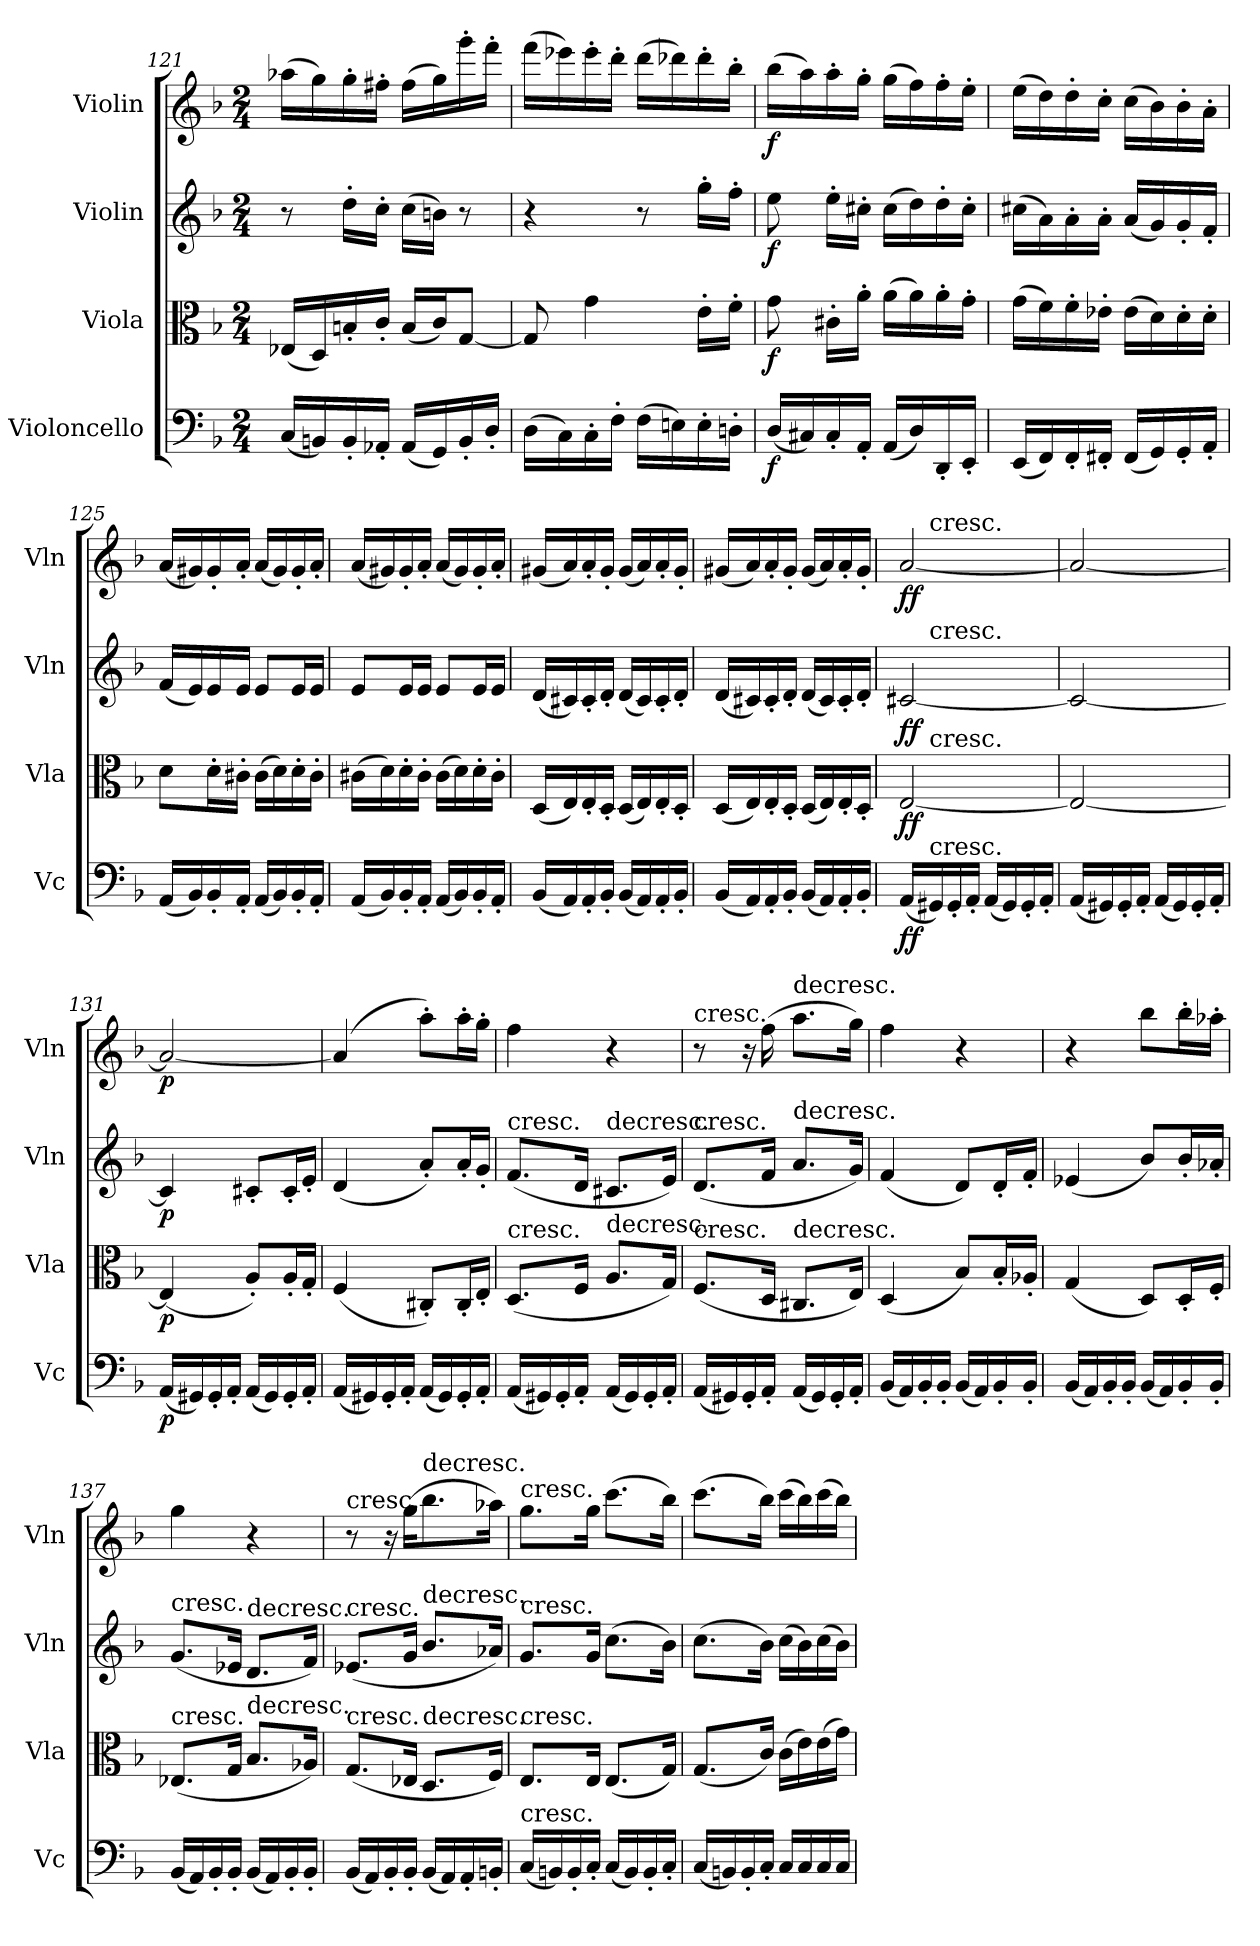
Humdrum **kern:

**kern	**dynam	**kern	**dynam	**kern	**dynam	**kern	**dynam
*part4	*part4	*part3	*part3	*part2	*part2	*part1	*part1
*staff4	*staff4	*staff3	*staff3	*staff2	*staff2	*staff1	*staff1
*I"Violoncello	*	*I"Viola	*	*I"Violin	*	*I"Violin	*
*I'Vc	*	*I'Vla	*	*I'Vln	*	*I'Vln	*
*clefF4	*	*clefC3	*	*clefG2	*	*clefG2	*
*k[b-]	*	*k[b-]	*	*k[b-]	*	*k[b-]	*
*M2/4	*	*M2/4	*	*M2/4	*	*M2/4	*
=121	=121	=121	=121	=121	=121	=121	=121
(16C/LL	.	(16E-X/LL	.	8r	.	(16aa-X\LL	.
16BBn/)	.	16D/)	.	.	.	16gg\)	.
16BB'/	.	16Bn'/	.	16dd'\LL	.	16gg'\	.
16AA-X'/JJ	.	16c'/JJ	.	16cc'\JJ	.	16ff#X'\JJ	.
(16AA-/LL	.	(16B/LL	.	(16cc\LL	.	(16ff#\LL	.
16GG/)	.	16c/J)	.	16bn\JJ)	.	16gg\)	.
16BB'/	.	[8G/J	.	8r	.	16ggg'\	.
16D'/JJ	.	.	.	.	.	16fff'\JJ	.
=122	=122	=122	=122	=122	=122	=122	=122
(16D\LL	.	8G/]	.	4r	.	(16fff\LL	.
16C\)	.	.	.	.	.	16eee-X\)	.
16C'\	.	4g\	.	.	.	16eee-'\	.
16F'\JJ	.	.	.	.	.	16ddd'\JJ	.
(16F\LL	.	.	.	8r	.	(16ddd\LL	.
16En\)	.	.	.	.	.	16ddd-X\)	.
16E'\	.	16e'\LL	.	16gg'\LL	.	16ddd-'\	.
16Dn'\JJ	.	16f'\JJ	.	16ff'\JJ	.	16bb-'\JJ	.
=123	=123	=123	=123	=123	=123	=123	=123
(16D/LL	f	8g\	f	8ee\	f	(16bb-\LL	f
16C#X/)	.	.	.	.	.	16aa\)	.
16C#'/	.	16c#X'\LL	.	16ee'\LL	.	16aa'\	.
16AA'/JJ	.	16a'\JJ	.	16cc#X'\JJ	.	16gg'\JJ	.
(16AA/LL	.	(16a\LL	.	(16cc#\LL	.	(16gg\LL	.
16D/)	.	16a\)	.	16dd\)	.	16ff\)	.
16DD'/	.	16a'\	.	16dd'\	.	16ff'\	.
16EE'/JJ	.	16g'\JJ	.	16cc#'\JJ	.	16ee'\JJ	.
=124	=124	=124	=124	=124	=124	=124	=124
(16EE/LL	.	(16g\LL	.	(16cc#X\LL	.	(16ee\LL	.
16FF/)	.	16f\)	.	16a\)	.	16dd\)	.
16FF'/	.	16f'\	.	16a'\	.	16dd'\	.
16FF#X'/JJ	.	16e-X'\JJ	.	16a'\JJ	.	16cc'\JJ	.
(16FF#/LL	.	(16e-\LL	.	(16a/LL	.	(16cc\LL	.
16GG/)	.	16d\)	.	16g/)	.	16b-\)	.
16GG'/	.	16d'\	.	16g'/	.	16b-'\	.
16AA'/JJ	.	16d'\JJ	.	16f'/JJ	.	16a'\JJ	.
=125	=125	=125	=125	=125	=125	=125	=125
(16AA/LL	.	8d\L	.	(16f/LL	.	(16a/LL	.
16BB-/)	.	.	.	16e/)	.	16g#X/)	.
16BB-'/	.	16d'\L	.	16e/	.	16g#'/	.
16AA'/JJ	.	16c#X'\JJ	.	16e/JJ	.	16a'/JJ	.
(16AA/LL	.	(16c#\LL	.	8e/L	.	(16a/LL	.
16BB-/)	.	16d\)	.	.	.	16g#/)	.
16BB-'/	.	16d'\	.	16e/L	.	16g#'/	.
16AA'/JJ	.	16c#'\JJ	.	16e/JJ	.	16a'/JJ	.
=126	=126	=126	=126	=126	=126	=126	=126
(16AA/LL	.	(16c#X\LL	.	8e/L	.	(16a/LL	.
16BB-/)	.	16d\)	.	.	.	16g#X/)	.
16BB-'/	.	16d'\	.	16e/L	.	16g#'/	.
16AA'/JJ	.	16c#'\JJ	.	16e/JJ	.	16a'/JJ	.
(16AA/LL	.	(16c#\LL	.	8e/L	.	(16a/LL	.
16BB-/)	.	16d\)	.	.	.	16g#/)	.
16BB-'/	.	16d'\	.	16e/L	.	16g#'/	.
16AA'/JJ	.	16c#'\JJ	.	16e/JJ	.	16a'/JJ	.
=127	=127	=127	=127	=127	=127	=127	=127
(16BB-/LL	.	(16D/LL	.	(16d/LL	.	(16g#X/LL	.
16AA/)	.	16E/)	.	16c#X/)	.	16a/)	.
16AA'/	.	16E'/	.	16c#'/	.	16a'/	.
16BB-'/JJ	.	16D'/JJ	.	16d'/JJ	.	16g#'/JJ	.
(16BB-/LL	.	(16D/LL	.	(16d/LL	.	(16g#/LL	.
16AA/)	.	16E/)	.	16c#/)	.	16a/)	.
16AA'/	.	16E'/	.	16c#'/	.	16a'/	.
16BB-'/JJ	.	16D'/JJ	.	16d'/JJ	.	16g#'/JJ	.
=128	=128	=128	=128	=128	=128	=128	=128
(16BB-/LL	.	(16D/LL	.	(16d/LL	.	(16g#X/LL	.
16AA/)	.	16E/)	.	16c#X/)	.	16a/)	.
16AA'/	.	16E'/	.	16c#'/	.	16a'/	.
16BB-'/JJ	.	16D'/JJ	.	16d'/JJ	.	16g#'/JJ	.
(16BB-/LL	.	(16D/LL	.	(16d/LL	.	(16g#/LL	.
16AA/)	.	16E/)	.	16c#/)	.	16a/)	.
16AA'/	.	16E'/	.	16c#'/	.	16a'/	.
16BB-'/JJ	.	16D'/JJ	.	16d'/JJ	.	16g#'/JJ	.
=129	=129	=129	=129	=129	=129	=129	=129
*	*	*^	*	*^	*	*^	*
(16AA/LL	ff	[2E/	16ryy	ff	[2c#X/	16ryy	ff	[2a/	16ryy	ff
!	!	!	!	!	!	!	!	!	!LO:TX:t=cresc.	!
!	!	!	!	!	!	!LO:TX:t=cresc.	!	!	!	!
!	!	!	!LO:TX:t=cresc.	!	!	!	!	!	!	!
!LO:TX:t=cresc.	!	!	!	!	!	!	!	!	!	!
16GG#X/)	.	.	4..ryy	.	.	4..ryy	.	.	4..ryy	.
16GG#'/	.	.	.	.	.	.	.	.	.	.
16AA'/JJ	.	.	.	.	.	.	.	.	.	.
(16AA/LL	.	.	.	.	.	.	.	.	.	.
16GG#/)	.	.	.	.	.	.	.	.	.	.
16GG#'/	.	.	.	.	.	.	.	.	.	.
16AA'/JJ	.	.	.	.	.	.	.	.	.	.
*	*	*v	*v	*	*	*	*	*v	*v	*
*	*	*	*	*v	*v	*	*	*
=130	=130	=130	=130	=130	=130	=130	=130
(16AA/LL	.	2E/_	.	2c#/_	.	2a/_	.
16GG#X/)	.	.	.	.	.	.	.
16GG#'/	.	.	.	.	.	.	.
16AA'/JJ	.	.	.	.	.	.	.
(16AA/LL	.	.	.	.	.	.	.
16GG#/)	.	.	.	.	.	.	.
16GG#'/	.	.	.	.	.	.	.
16AA'/JJ	.	.	.	.	.	.	.
=131	=131	=131	=131	=131	=131	=131	=131
(16AA/LL	p	(4E/]	p	4c#/]	p	2a/_	p
16GG#X/)	.	.	.	.	.	.	.
16GG#'/	.	.	.	.	.	.	.
16AA'/JJ	.	.	.	.	.	.	.
(16AA/LL	.	8A'/L)	.	8c#X'/L	.	.	.
16GG#/)	.	.	.	.	.	.	.
16GG#'/	.	16A'/L	.	16c#'/L	.	.	.
16AA'/JJ	.	16G'/JJ	.	16e'/JJ	.	.	.
=132	=132	=132	=132	=132	=132	=132	=132
(16AA/LL	.	(4F/	.	(4d/	.	(4a/]	.
16GG#X/)	.	.	.	.	.	.	.
16GG#'/	.	.	.	.	.	.	.
16AA'/JJ	.	.	.	.	.	.	.
(16AA/LL	.	8C#X'/L)	.	8a'/L)	.	8aa'\L)	.
16GG#/)	.	.	.	.	.	.	.
16GG#'/	.	16C#'/L	.	16a'/L	.	16aa'\L	.
16AA'/JJ	.	16E'/JJ	.	16g'/JJ	.	16gg'\JJ	.
=133	=133	=133	=133	=133	=133	=133	=133
!	!	!	!	!LO:TX:t=cresc.	!	!	!
!	!	!LO:TX:t=cresc.	!	!	!	!	!
(16AA/LL	.	(8.D/L	.	(8.f/L	.	4ff\	.
16GG#X/)	.	.	.	.	.	.	.
16GG#'/	.	.	.	.	.	.	.
16AA'/JJ	.	16F/Jk	.	16d/Jk	.	.	.
!	!	!	!	!LO:TX:t=decresc.	!	!	!
!	!	!LO:TX:t=decresc.	!	!	!	!	!
(16AA/LL	.	8.A/L	.	8.c#X/L	.	4r	.
16GG#/)	.	.	.	.	.	.	.
16GG#'/	.	.	.	.	.	.	.
16AA'/JJ	.	16G/Jk)	.	16e/Jk)	.	.	.
=134	=134	=134	=134	=134	=134	=134	=134
!	!	!	!	!	!	!LO:TX:t=cresc.	!
!	!	!	!	!LO:TX:t=cresc.	!	!	!
!	!	!LO:TX:t=cresc.	!	!	!	!	!
(16AA/LL	.	(8.F/L	.	(8.d/L	.	8r	.
16GG#X/)	.	.	.	.	.	.	.
16GG#'/	.	.	.	.	.	16r	.
16AA'/JJ	.	16D/Jk	.	16f/Jk	.	(16ff\	.
!	!	!	!	!	!	!LO:TX:t=decresc.	!
!	!	!	!	!LO:TX:t=decresc.	!	!	!
!	!	!LO:TX:t=decresc.	!	!	!	!	!
(16AA/LL	.	8.C#X/L	.	8.a/L	.	8.aa\L	.
16GG#/)	.	.	.	.	.	.	.
16GG#'/	.	.	.	.	.	.	.
16AA'/JJ	.	16E/Jk)	.	16g/Jk)	.	16gg\Jk)	.
=135	=135	=135	=135	=135	=135	=135	=135
(16BB-/LL	.	(4D/	.	(4f/	.	4ff\	.
16AA/)	.	.	.	.	.	.	.
16BB-'/	.	.	.	.	.	.	.
16BB-'/JJ	.	.	.	.	.	.	.
(16BB-/LL	.	8B-/L)	.	8d/L)	.	4r	.
16AA/)	.	.	.	.	.	.	.
16BB-'/	.	16B-'/L	.	16d'/L	.	.	.
16BB-'/JJ	.	16A-X'/JJ	.	16f'/JJ	.	.	.
=136	=136	=136	=136	=136	=136	=136	=136
(16BB-/LL	.	(4G/	.	(4e-X/	.	4r	.
16AA/)	.	.	.	.	.	.	.
16BB-'/	.	.	.	.	.	.	.
16BB-'/JJ	.	.	.	.	.	.	.
(16BB-/LL	.	8D/L)	.	8b-/L)	.	8bb-\L	.
16AA/)	.	.	.	.	.	.	.
16BB-'/	.	16D'/L	.	16b-'/L	.	16bb-'\L	.
16BB-'/JJ	.	16F'/JJ	.	16a-X'/JJ	.	16aa-X'\JJ	.
=137	=137	=137	=137	=137	=137	=137	=137
!	!	!	!	!LO:TX:t=cresc.	!	!	!
!	!	!LO:TX:t=cresc.	!	!	!	!	!
(16BB-/LL	.	(8.E-X/L	.	(8.g/L	.	4gg\	.
16AA/)	.	.	.	.	.	.	.
16BB-'/	.	.	.	.	.	.	.
16BB-'/JJ	.	16G/Jk	.	16e-X/Jk	.	.	.
!	!	!	!	!LO:TX:t=decresc.	!	!	!
!	!	!LO:TX:t=decresc.	!	!	!	!	!
(16BB-/LL	.	8.B-/L	.	8.d/L	.	4r	.
16AA/)	.	.	.	.	.	.	.
16BB-'/	.	.	.	.	.	.	.
16BB-'/JJ	.	16A-X/Jk)	.	16f/Jk)	.	.	.
=138	=138	=138	=138	=138	=138	=138	=138
!	!	!	!	!	!	!LO:TX:t=cresc.	!
!	!	!	!	!LO:TX:t=cresc.	!	!	!
!	!	!LO:TX:t=cresc.	!	!	!	!	!
(16BB-/LL	.	(8.G/L	.	(8.e-X/L	.	8r	.
16AA/)	.	.	.	.	.	.	.
16BB-'/	.	.	.	.	.	16r	.
16BB-'/JJ	.	16E-X/Jk	.	16g/Jk	.	(16gg\KL	.
!	!	!	!	!	!	!LO:TX:t=decresc.	!
!	!	!	!	!LO:TX:t=decresc.	!	!	!
!	!	!LO:TX:t=decresc.	!	!	!	!	!
(16BB-/LL	.	8.D/L	.	8.b-/L	.	8.bb-\	.
16AA/)	.	.	.	.	.	.	.
16AA'/	.	.	.	.	.	.	.
16BBn'/JJ	.	16F/Jk)	.	16a-X/Jk)	.	16aa-X\Jk)	.
=139	=139	=139	=139	=139	=139	=139	=139
!	!	!	!	!	!	!LO:TX:t=cresc.	!
!	!	!	!	!LO:TX:t=cresc.	!	!	!
!	!	!LO:TX:t=cresc.	!	!	!	!	!
!LO:TX:t=cresc.	!	!	!	!	!	!	!
(16C/LL	.	8.E/L	.	8.g/L	.	8.gg\L	.
16BBn/)	.	.	.	.	.	.	.
16BB'/	.	.	.	.	.	.	.
16C'/JJ	.	16E/Jk	.	16g/Jk	.	16gg\Jk	.
(16C/LL	.	(8.E/L	.	(8.cc\L	.	(8.ccc\L	.
16BB/)	.	.	.	.	.	.	.
16BB'/	.	.	.	.	.	.	.
16C'/JJ	.	16G/Jk)	.	16b-\Jk)	.	16bb-\Jk)	.
=140	=140	=140	=140	=140	=140	=140	=140
(16C/LL	.	(8.G/L	.	(8.cc\L	.	(8.ccc\L	.
16BBn/)	.	.	.	.	.	.	.
16BB'/	.	.	.	.	.	.	.
16C'/JJ	.	16c/Jk)	.	16b-\Jk)	.	16bb-\Jk)	.
16C/LL	.	(16c\LL	.	(16cc\LL	.	(16ccc\LL	.
16C/	.	16e\)	.	16b-\)	.	16bb-\)	.
16C/	.	(16e\	.	(16cc\	.	(16ccc\	.
16C/JJ	.	16g\JJ)	.	16b-\JJ)	.	16bb-\JJ)	.
=	=	=	=	=	=	=	=
*-	*-	*-	*-	*-	*-	*-	*-
